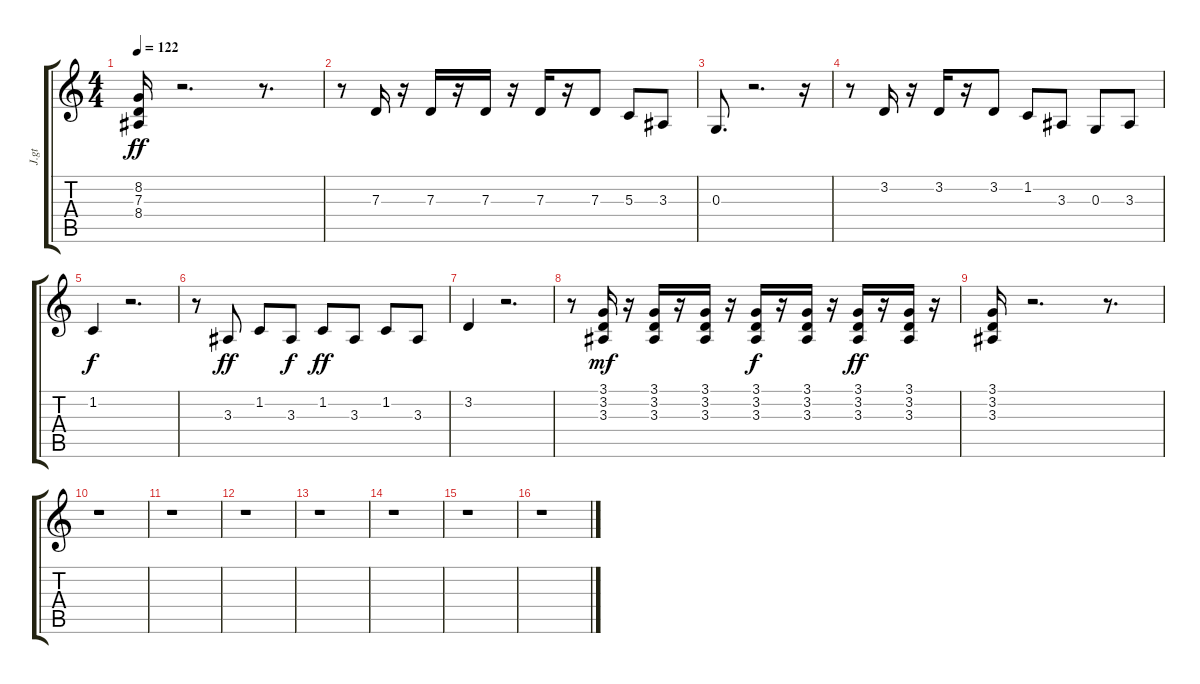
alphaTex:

\track ("J.gt" "J.gt") {instrument baritonesax}
\staff {score tabs}
\tuning (E4 B3 G3 D3 A2 E2) {hide}
\ts (4 4)
\tempo 122
\clef g2
\ks c
(8.2 7.3 8.4).16{dy ff} r.2{d} r.8{d} |
r.8 7.3.16 r.16 7.3.16 r.16 7.3.16 r.16 7.3.16 r.16 7.3.8 5.3.8 3.3.8 |
0.3.8{d} r.2{d} r.16 |
r.8 3.2.16 r.16 3.2.16 r.16 3.2.8 1.2.8 3.3.8 0.3.8 3.3.8 |
1.2.4{dy f} r.2{d} |
r.8 3.3.8{dy ff} 1.2.8 3.3.8{dy f} 1.2.8{dy ff} 3.3.8 1.2.8 3.3.8 |
3.2.4 r.2{d} |
r.8 (3.1 3.2 3.3).16{dy mf} r.16 (3.1 3.2 3.3).16 r.16 (3.1 3.2 3.3).16 r.16 (3.1 3.2 3.3).16{dy f} r.16 (3.1 3.2 3.3).16 r.16 (3.1 3.2 3.3).16{dy ff} r.16 (3.1 3.2 3.3).16 r.16 |
(3.1 3.2 3.3).16 r.2{d} r.8{d} |
r.1 |
r.1 |
r.1 |
r.1 |
r.1 |
r.1 |
r.1
